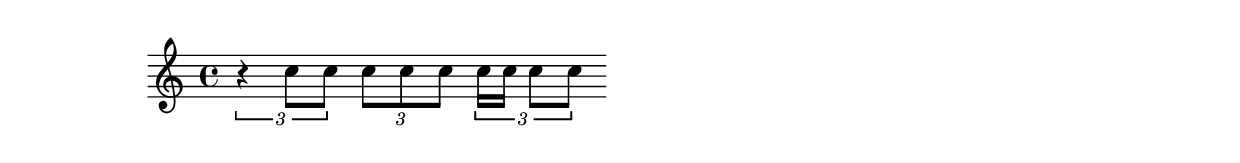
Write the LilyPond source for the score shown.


\version "2.1.28"
\header {

texidoc = "In combination with a beam, the bracket of the tuplet
bracket is removed. This only happens if there is one beam, as long as
the bracket."

}
    \paper { raggedright= ##t }

\score { \notes \context Voice\relative c'' {
\times 2/3 { r  c8[ c8] }
\times 2/3 {  c8[ c c] }
\times 2/3 {  c16[ c16]  c8[ c8] }
}}

